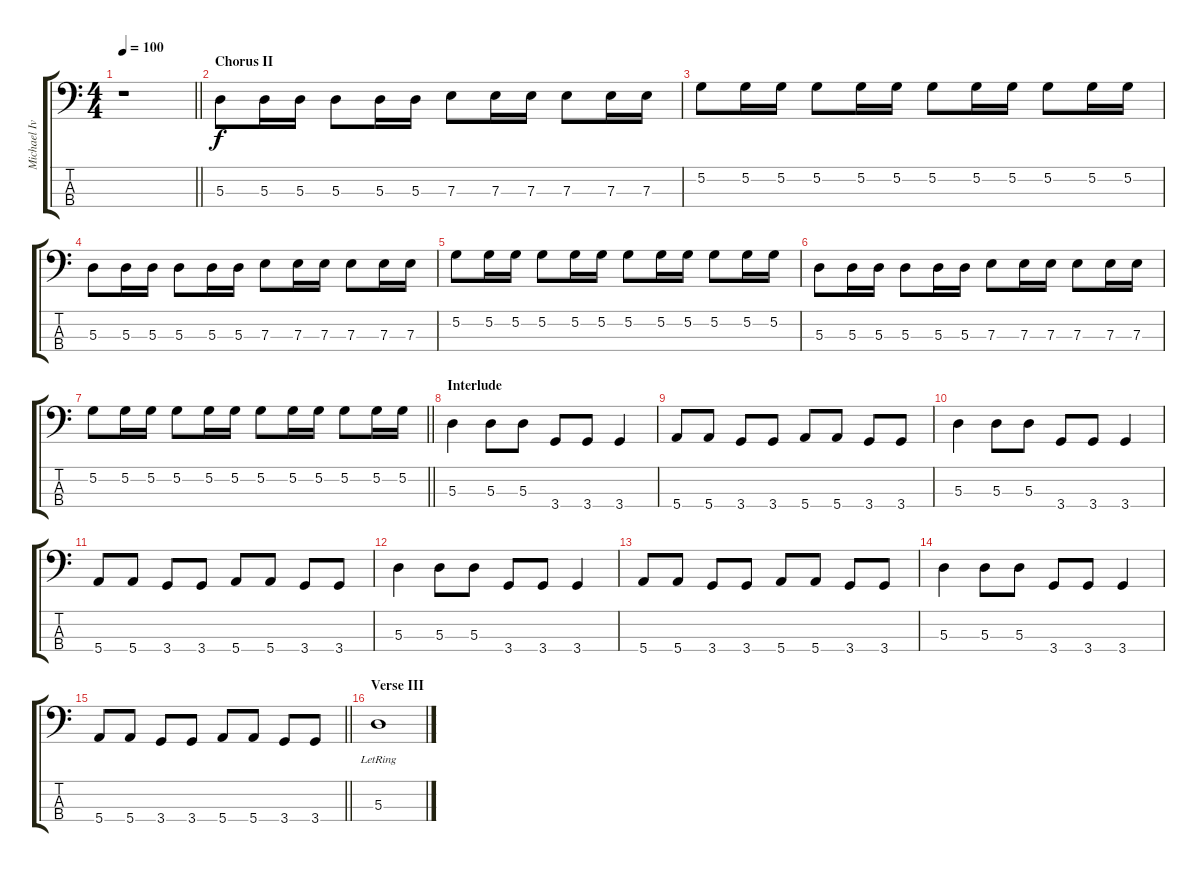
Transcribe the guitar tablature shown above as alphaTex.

\track ("Michael Ivins" "Michael Iv") {instrument electricbassfinger}
\staff {score tabs}
\tuning (G2 D2 A1 E1) {hide}
\ts (4 4)
\tempo 100
\clef f4
\barLineRight lightlight
\ks c
r.1{dy f} |
\section ("" "Chorus II")
5.3.8 5.3.16 5.3.16 5.3.8 5.3.16 5.3.16 7.3.8 7.3.16 7.3.16 7.3.8 7.3.16 7.3.16 |
5.2.8 5.2.16 5.2.16 5.2.8 5.2.16 5.2.16 5.2.8 5.2.16 5.2.16 5.2.8 5.2.16 5.2.16 |
5.3.8 5.3.16 5.3.16 5.3.8 5.3.16 5.3.16 7.3.8 7.3.16 7.3.16 7.3.8 7.3.16 7.3.16 |
5.2.8 5.2.16 5.2.16 5.2.8 5.2.16 5.2.16 5.2.8 5.2.16 5.2.16 5.2.8 5.2.16 5.2.16 |
5.3.8 5.3.16 5.3.16 5.3.8 5.3.16 5.3.16 7.3.8 7.3.16 7.3.16 7.3.8 7.3.16 7.3.16 |
\barLineRight lightlight
5.2.8 5.2.16 5.2.16 5.2.8 5.2.16 5.2.16 5.2.8 5.2.16 5.2.16 5.2.8 5.2.16 5.2.16 |
\section ("" "Interlude")
5.3.4 5.3.8 5.3.8 3.4.8 3.4.8 3.4.4 |
5.4.8 5.4.8 3.4.8 3.4.8 5.4.8 5.4.8 3.4.8 3.4.8 |
5.3.4 5.3.8 5.3.8 3.4.8 3.4.8 3.4.4 |
5.4.8 5.4.8 3.4.8 3.4.8 5.4.8 5.4.8 3.4.8 3.4.8 |
5.3.4 5.3.8 5.3.8 3.4.8 3.4.8 3.4.4 |
5.4.8 5.4.8 3.4.8 3.4.8 5.4.8 5.4.8 3.4.8 3.4.8 |
5.3.4 5.3.8 5.3.8 3.4.8 3.4.8 3.4.4 |
\barLineRight lightlight
5.4.8 5.4.8 3.4.8 3.4.8 5.4.8 5.4.8 3.4.8 3.4.8 |
\section ("" "Verse III")
5.3{lr}.1
